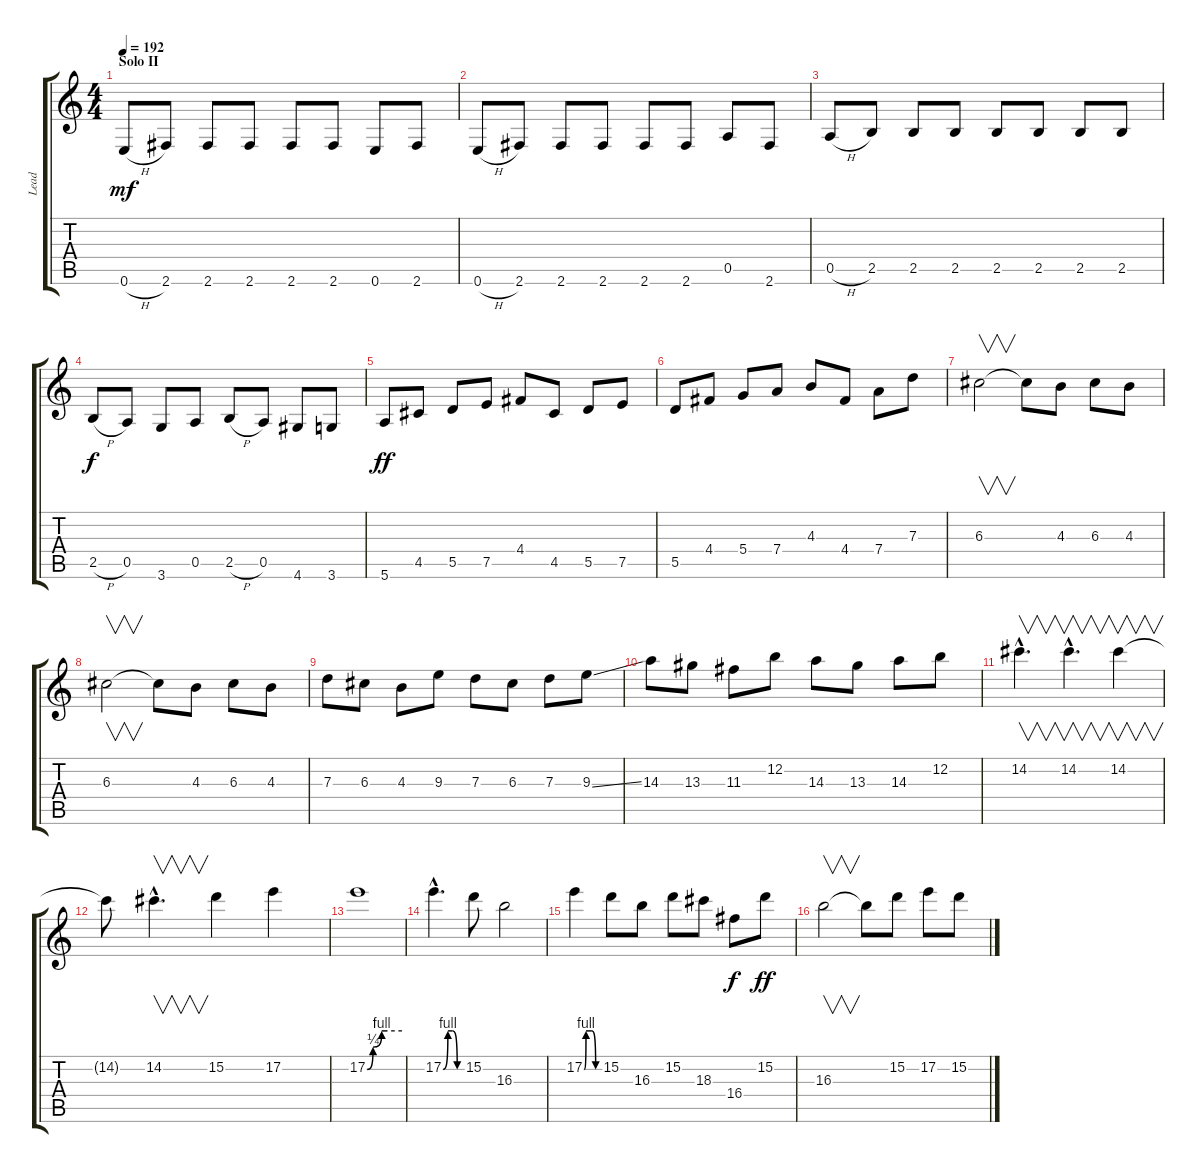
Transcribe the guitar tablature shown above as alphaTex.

\track ("Lead" "Lead") {instrument overdrivenguitar}
\staff {score tabs}
\tuning (E4 B3 G3 D3 A2 E2) {hide}
\ts (4 4)
\section ("" "Solo II")
\tempo 192
\clef g2
\ks c
0.6{h}.8{dy mf} 2.6.8 2.6.8 2.6.8 2.6.8 2.6.8 0.6.8 2.6.8 |
0.6{h}.8 2.6.8 2.6.8 2.6.8 2.6.8 2.6.8 0.5.8 2.6.8 |
0.5{h}.8 2.5.8 2.5.8 2.5.8 2.5.8 2.5.8 2.5.8 2.5.8 |
2.5{h}.8{dy f} 0.5.8 3.6.8 0.5.8 2.5{h}.8 0.5.8 4.6.8 3.6.8 |
5.6.8{dy ff} 4.5.8 5.5.8 7.5.8 4.4.8 4.5.8 5.5.8 7.5.8 |
5.5.8 4.4.8 5.4.8 7.4.8 4.3.8 4.4.8 7.4.8 7.3.8 |
6.3.2{v} 6.3{t}.8 4.3.8 6.3.8 4.3.8 |
6.3.2{v} 6.3{t}.8 4.3.8 6.3.8 4.3.8 |
7.3.8 6.3.8 4.3.8 9.3.8 7.3.8 6.3.8 7.3.8 9.3{ss}.8 |
14.3.8 13.3.8 11.3.8 12.2.8 14.3.8 13.3.8 14.3.8 12.2.8 |
14.2{hac}.4{v d} 14.2{hac}.4{v d} 14.2.4{v} |
14.2{t}.8 14.2{hac}.4{v d} 15.2.4 17.2.4 |
17.2{be (custom 0 0 10 1 25 4 35 4 60 4)}.1 |
17.2{be (custom 0 0 15 4 30 4 45 0 60 0) hac}.4{d} 15.2.8 16.3.2 |
17.2{be (custom 0 0 7 4 30 4 45 0 60 0)}.4 15.2.8 16.3.8 15.2.8 18.3.8 16.4.8{dy f} 15.2.8{dy ff} |
16.3.2{v} 16.3{t}.8 15.2.8 17.2.8 15.2.8
